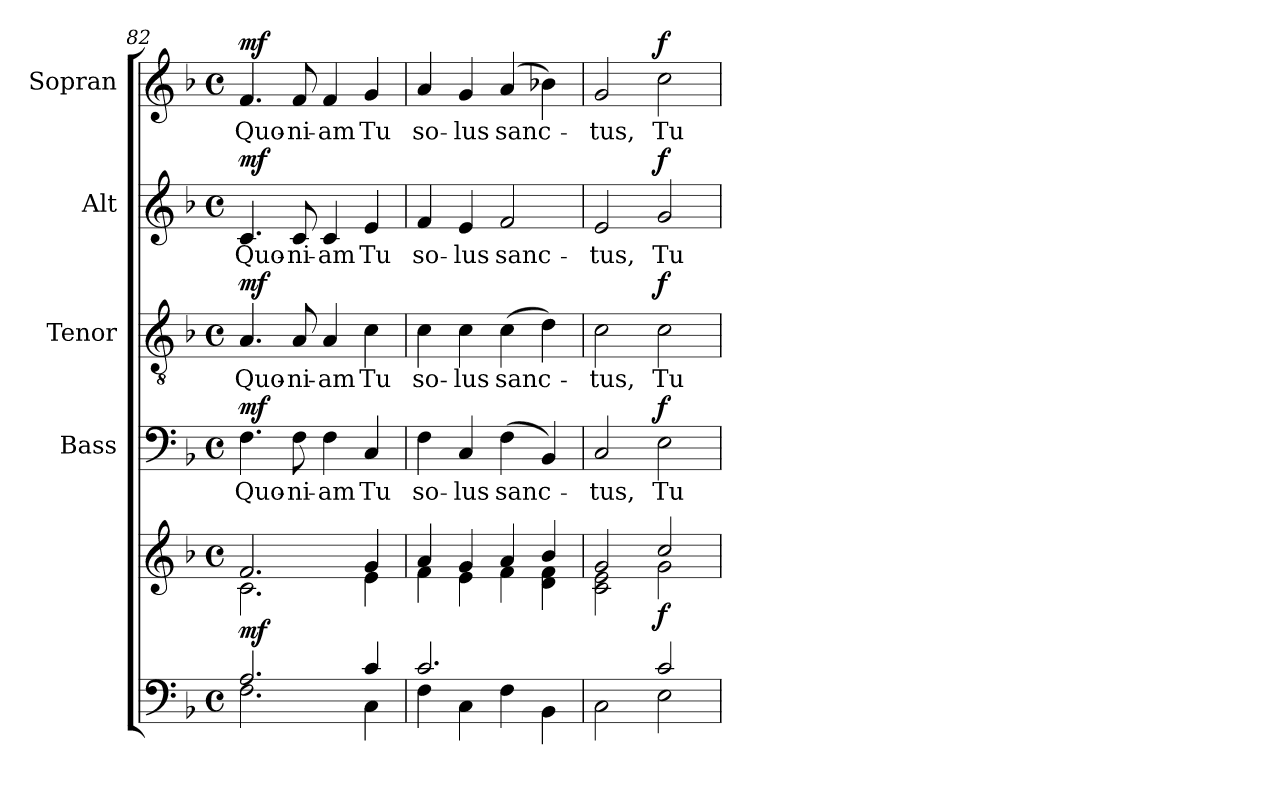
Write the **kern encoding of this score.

**kern	**kern	**dynam	**kern	**text	**dynam	**kern	**text	**dynam	**kern	**text	**dynam	**kern	**text	**dynam
*part5	*part5	*part5	*part4	*part4	*part4	*part3	*part3	*part3	*part2	*part2	*part2	*part1	*part1	*part1
*staff6	*staff5	*staff5/6	*staff4	*staff4	*staff4	*staff3	*staff3	*staff3	*staff2	*staff2	*staff2	*staff1	*staff1	*staff1
*	*	*	*I"Bass	*	*	*I"Tenor	*	*	*I"Alt	*	*	*I"Sopran	*	*
*	*	*	*I'B.	*	*	*I'T.	*	*	*I'A.	*	*	*I'S.	*	*
*clefF4	*clefG2	*	*clefF4	*	*	*clefGv2	*	*	*clefG2	*	*	*clefG2	*	*
*k[b-]	*k[b-]	*	*k[b-]	*	*	*k[b-]	*	*	*k[b-]	*	*	*k[b-]	*	*
*F:	*F:	*	*F:	*	*	*F:	*	*	*F:	*	*	*F:	*	*
*M4/4	*M4/4	*	*M4/4	*	*	*M4/4	*	*	*M4/4	*	*	*M4/4	*	*
*met(c)	*met(c)	*	*met(c)	*	*	*met(c)	*	*	*met(c)	*	*	*met(c)	*	*
=82	=82	=82	=82	=82	=82	=82	=82	=82	=82	=82	=82	=82	=82	=82
*^	*^	*	*	*	*	*	*	*	*	*	*	*	*	*
!	!	!	!	!LO:DY:b	!	!LO:LY:b	!LO:DY:a	!	!LO:LY:b	!LO:DY:a	!	!LO:LY:b	!LO:DY:a	!	!LO:LY:b	!LO:DY:a
2.A/	2.F\	2.f/	2.c\	mf	4.F\	Quo-	mf	4.A/	Quo-	mf	4.c/	Quo-	mf	4.f/	Quo-	mf
!	!	!	!	!	!	!LO:LY:b	!	!	!LO:LY:b	!	!	!LO:LY:b	!	!	!LO:LY:b	!
.	.	.	.	.	8F\	-ni-	.	8A/	-ni-	.	8c/	-ni-	.	8f/	-ni-	.
!	!	!	!	!	!	!LO:LY:b	!	!	!LO:LY:b	!	!	!LO:LY:b	!	!	!LO:LY:b	!
.	.	.	.	.	4F\	-am	.	4A/	-am	.	4c/	-am	.	4f/	-am	.
!	!	!	!	!	!	!LO:LY:b	!	!	!LO:LY:b	!	!	!LO:LY:b	!	!	!LO:LY:b	!
4c/	4C\	4g/	4e\	.	4C/	Tu	.	4c\	Tu	.	4e/	Tu	.	4g/	Tu	.
=83	=83	=83	=83	=83	=83	=83	=83	=83	=83	=83	=83	=83	=83	=83	=83	=83
!	!	!	!	!	!	!LO:LY:b	!	!	!LO:LY:b	!	!	!LO:LY:b	!	!	!LO:LY:b	!
2.c/	4F\	4a/	4f\	.	4F\	so-	.	4c\	so-	.	4f/	so-	.	4a/	so-	.
!	!	!	!	!	!	!LO:LY:b	!	!	!LO:LY:b	!	!	!LO:LY:b	!	!	!LO:LY:b	!
.	4C\	4g/	4e\	.	4C/	-lus	.	4c\	-lus	.	4e/	-lus	.	4g/	-lus	.
!	!	!	!	!	!	!LO:LY:b	!	!	!LO:LY:b	!	!	!LO:LY:b	!	!	!LO:LY:b	!
.	4F\	4a/	4f\	.	(>4F\	sanc-	.	(>4c\	sanc-	.	2f/	sanc-	.	(4a/	sanc-	.
4ryy	4BB-\	4b-/	4d\ 4f\	.	4BB-/)	.	.	4d\)	.	.	.	.	.	4b-X\)	.	.
=84	=84	=84	=84	=84	=84	=84	=84	=84	=84	=84	=84	=84	=84	=84	=84	=84
!	!	!	!	!	!	!LO:LY:b	!	!	!LO:LY:b	!	!	!LO:LY:b	!	!	!LO:LY:b	!
2ryy	2C\	2g/	2c\ 2e\	.	2C/	-tus,	.	2c\	-tus,	.	2e/	-tus,	.	2g/	-tus,	.
!	!	!	!	!LO:DY:b	!	!LO:LY:b	!LO:DY:a	!	!LO:LY:b	!LO:DY:a	!	!LO:LY:b	!LO:DY:a	!	!LO:LY:b	!LO:DY:a
2c/	2E\	2cc/	2g\	f	2E\	Tu	f	2c\	Tu	f	2g/	Tu	f	2cc\	Tu	f
*v	*v	*	*	*	*	*	*	*	*	*	*	*	*	*	*	*
*	*v	*v	*	*	*	*	*	*	*	*	*	*	*	*	*
=	=	=	=	=	=	=	=	=	=	=	=	=	=	=
*-	*-	*-	*-	*-	*-	*-	*-	*-	*-	*-	*-	*-	*-	*-
